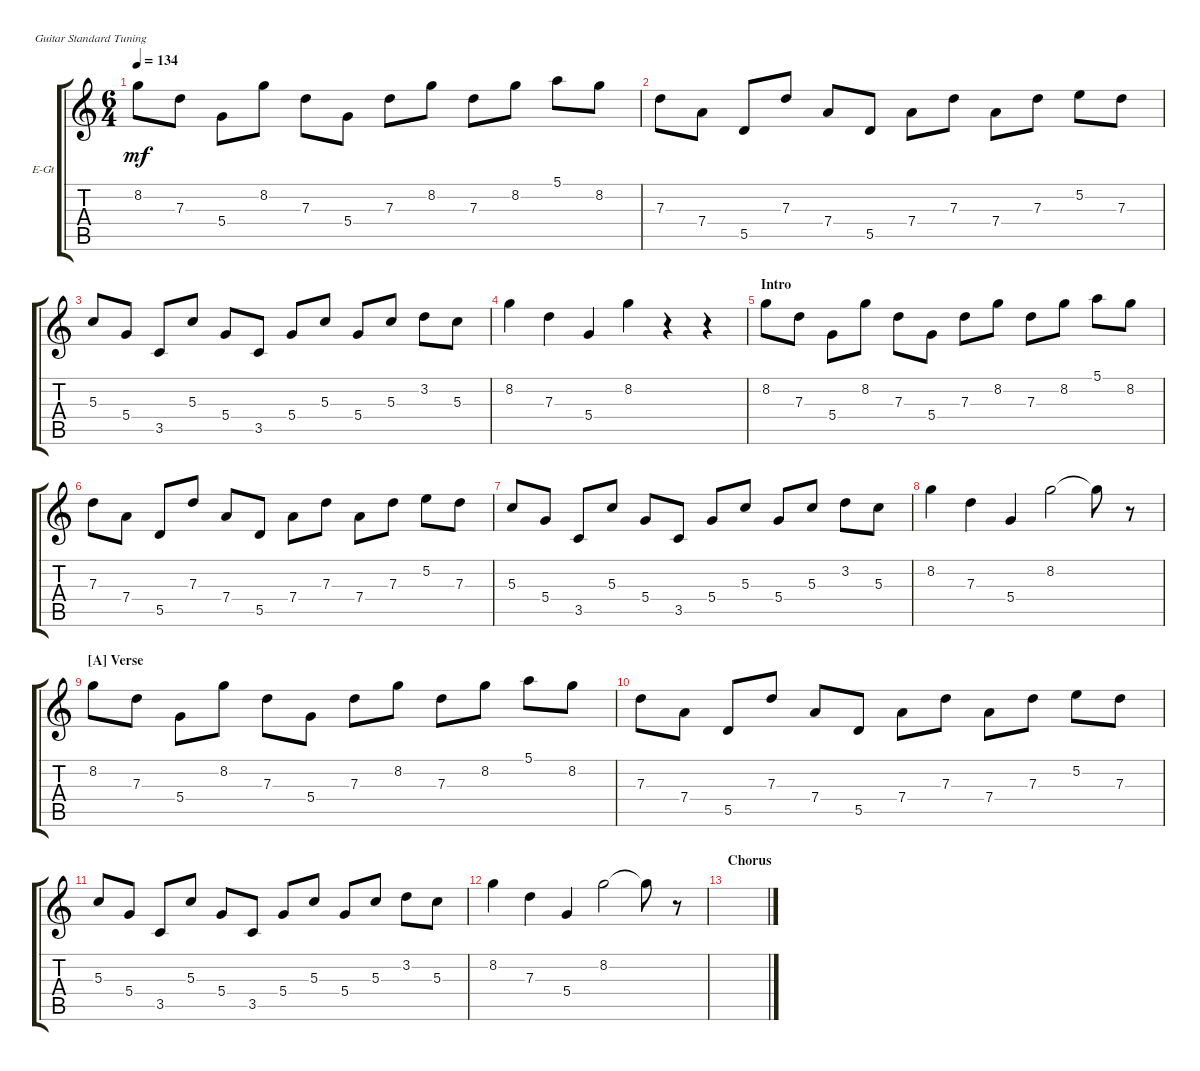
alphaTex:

\defaultSystemsLayout 4
\bracketExtendMode groupsimilarinstruments
\firstSystemTrackNameOrientation horizontal
\otherSystemsTrackNameOrientation horizontal
\track ("Electric Guitar 2" "E-Gt") {instrument distortionguitar}
\staff {score tabs}
\tuning (E4 B3 G3 D3 A2 E2)
\ts (6 4)
\tempo 134
\clef g2
\ks c
8.2.8{dy mf instrument distortionguitar} 7.3.8 5.4.8 8.2.8 7.3.8 5.4.8 7.3.8 8.2.8 7.3.8 8.2.8 5.1.8 8.2.8 |
7.3.8 7.4.8 5.5.8 7.3.8 7.4.8 5.5.8 7.4.8 7.3.8 7.4.8 7.3.8 5.2.8 7.3.8 |
5.3.8 5.4.8 3.5.8 5.3.8 5.4.8 3.5.8 5.4.8 5.3.8 5.4.8 5.3.8 3.2.8 5.3.8 |
8.2.4 7.3.4 5.4.4 8.2.4 r.4 r.4 |
\section ("" "Intro")
\scale
0.487395 8.2.8 7.3.8 5.4.8 8.2.8 7.3.8 5.4.8 7.3.8 8.2.8 7.3.8 8.2.8 5.1.8 8.2.8 |
\scale
0.256303 7.3.8 7.4.8 5.5.8 7.3.8 7.4.8 5.5.8 7.4.8 7.3.8 7.4.8 7.3.8 5.2.8 7.3.8 |
\scale
0.256303 5.3.8 5.4.8 3.5.8 5.3.8 5.4.8 3.5.8 5.4.8 5.3.8 5.4.8 5.3.8 3.2.8 5.3.8 |
\scale
0.333333 8.2.4 7.3.4 5.4.4 8.2.2 8.2{t}.8 r.8 |
\section ("A" "Verse")
\scale
0.333333 8.2.8 7.3.8 5.4.8 8.2.8 7.3.8 5.4.8 7.3.8 8.2.8 7.3.8 8.2.8 5.1.8 8.2.8 |
\scale
0.333333 7.3.8 7.4.8 5.5.8 7.3.8 7.4.8 5.5.8 7.4.8 7.3.8 7.4.8 7.3.8 5.2.8 7.3.8 |
\scale
0.333333 5.3.8 5.4.8 3.5.8 5.3.8 5.4.8 3.5.8 5.4.8 5.3.8 5.4.8 5.3.8 3.2.8 5.3.8 |
\scale
0.333333 8.2.4 7.3.4 5.4.4 8.2.2 8.2{t}.8 r.8 |
\section ("" "Chorus")
\scale
0.333333 |
\scale
0.333333 |
\scale
0.333333 |
\scale
0.333333
